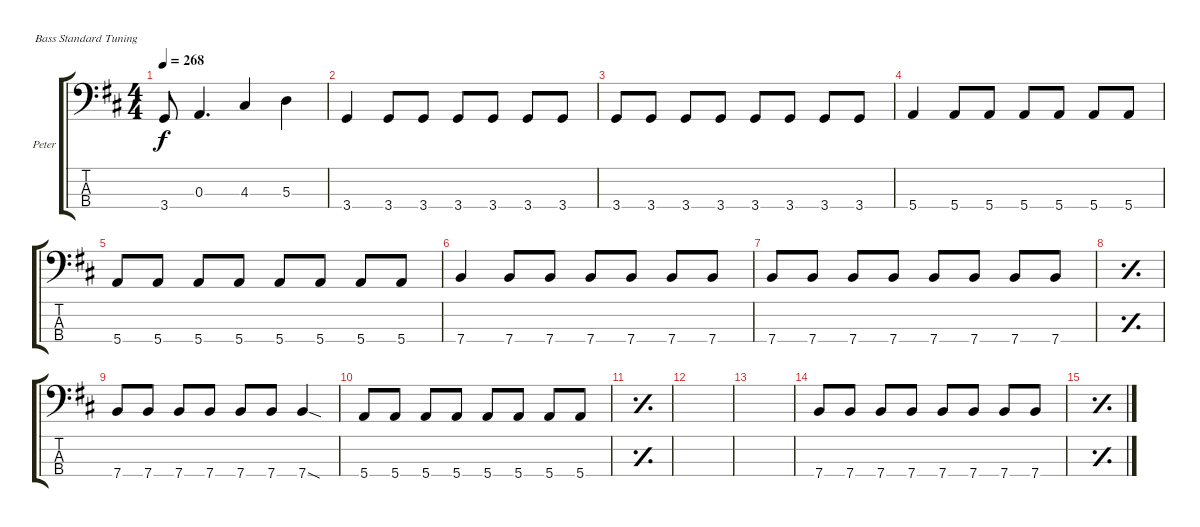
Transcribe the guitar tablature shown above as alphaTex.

\defaultSystemsLayout 4
\bracketExtendMode groupsimilarinstruments
\firstSystemTrackNameOrientation horizontal
\otherSystemsTrackNameOrientation horizontal
\track ("Peter Baltes" "Peter") {instrument electricbassfinger}
\staff {score tabs}
\tuning (G2 D2 A1 E1)
\ts (4 4)
\tempo 268
\clef f4
\ks d
3.4{t}.8{dy f} 0.3.4{d} 4.3.4 5.3.4 |
3.4.4 3.4.8 3.4.8 3.4.8 3.4.8 3.4.8 3.4.8 |
3.4.8 3.4.8 3.4.8 3.4.8 3.4.8 3.4.8 3.4.8 3.4.8 |
5.4.4 5.4.8 5.4.8 5.4.8 5.4.8 5.4.8 5.4.8 |
5.4.8 5.4.8 5.4.8 5.4.8 5.4.8 5.4.8 5.4.8 5.4.8 |
7.4.4 7.4.8 7.4.8 7.4.8 7.4.8 7.4.8 7.4.8 |
7.4.8 7.4.8 7.4.8 7.4.8 7.4.8 7.4.8 7.4.8 7.4.8 |
\simile simple
|
\simile none
7.4.8 7.4.8 7.4.8 7.4.8 7.4.8 7.4.8 7.4{sod}.4 |
5.4.8 5.4.8 5.4.8 5.4.8 5.4.8 5.4.8 5.4.8 5.4.8 |
\simile simple
|
|
|
\simile none
7.4.8 7.4.8 7.4.8 7.4.8 7.4.8 7.4.8 7.4.8 7.4.8 |
\simile simple
